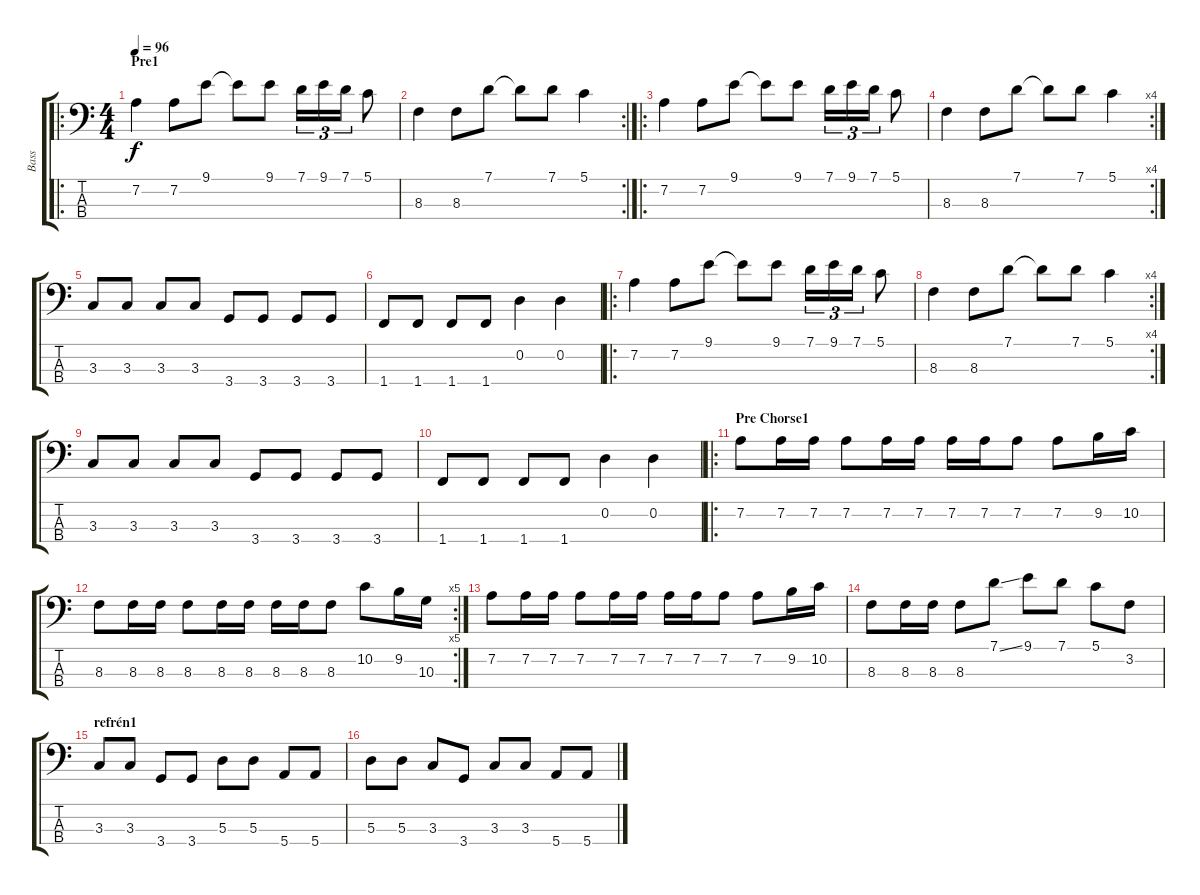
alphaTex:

\track ("Bass" "Bass") {instrument electricbassfinger}
\staff {score tabs}
\tuning (G2 D2 A1 E1) {hide}
\ro
\ts (4 4)
\section ("" "Pre1")
\tempo 96
\clef f4
\ks c
7.2.4{dy f instrument electricbassfinger} 7.2.8 9.1.8 9.1{t}.8 9.1.8 7.1.16{tu (3 2)} 9.1.16{tu (3 2)} 7.1.16{tu (3 2)} 5.1.8 |
\rc 2
8.3.4 8.3.8 7.1.8 7.1{t}.8 7.1.8 5.1.4 |
\ro
7.2.4 7.2.8 9.1.8 9.1{t}.8 9.1.8 7.1.16{tu (3 2)} 9.1.16{tu (3 2)} 7.1.16{tu (3 2)} 5.1.8 |
\rc 4
8.3.4 8.3.8 7.1.8 7.1{t}.8 7.1.8 5.1.4 |
3.3.8 3.3.8 3.3.8 3.3.8 3.4.8 3.4.8 3.4.8 3.4.8 |
1.4.8 1.4.8 1.4.8 1.4.8 0.2.4 0.2.4 |
\ro
7.2.4 7.2.8 9.1.8 9.1{t}.8 9.1.8 7.1.16{tu (3 2)} 9.1.16{tu (3 2)} 7.1.16{tu (3 2)} 5.1.8 |
\rc 4
8.3.4 8.3.8 7.1.8 7.1{t}.8 7.1.8 5.1.4 |
3.3.8 3.3.8 3.3.8 3.3.8 3.4.8 3.4.8 3.4.8 3.4.8 |
1.4.8 1.4.8 1.4.8 1.4.8 0.2.4 0.2.4 |
\ro
\section ("" "Pre Chorse1")
7.2.8 7.2.16 7.2.16 7.2.8 7.2.16 7.2.16 7.2.16 7.2.16 7.2.8 7.2.8 9.2.16 10.2.16 |
\rc 5
8.3.8 8.3.16 8.3.16 8.3.8 8.3.16 8.3.16 8.3.16 8.3.16 8.3.8 10.2.8 9.2.16 10.3.16 |
7.2.8 7.2.16 7.2.16 7.2.8 7.2.16 7.2.16 7.2.16 7.2.16 7.2.8 7.2.8 9.2.16 10.2.16 |
8.3.8 8.3.16 8.3.16 8.3.8 7.1{ss}.8 9.1.8 7.1.8 5.1.8 3.2.8 |
\section ("" "refrén1")
3.3.8 3.3.8 3.4.8 3.4.8 5.3.8 5.3.8 5.4.8 5.4.8 |
5.3.8 5.3.8 3.3.8 3.4.8 3.3.8 3.3.8 5.4.8 5.4.8
